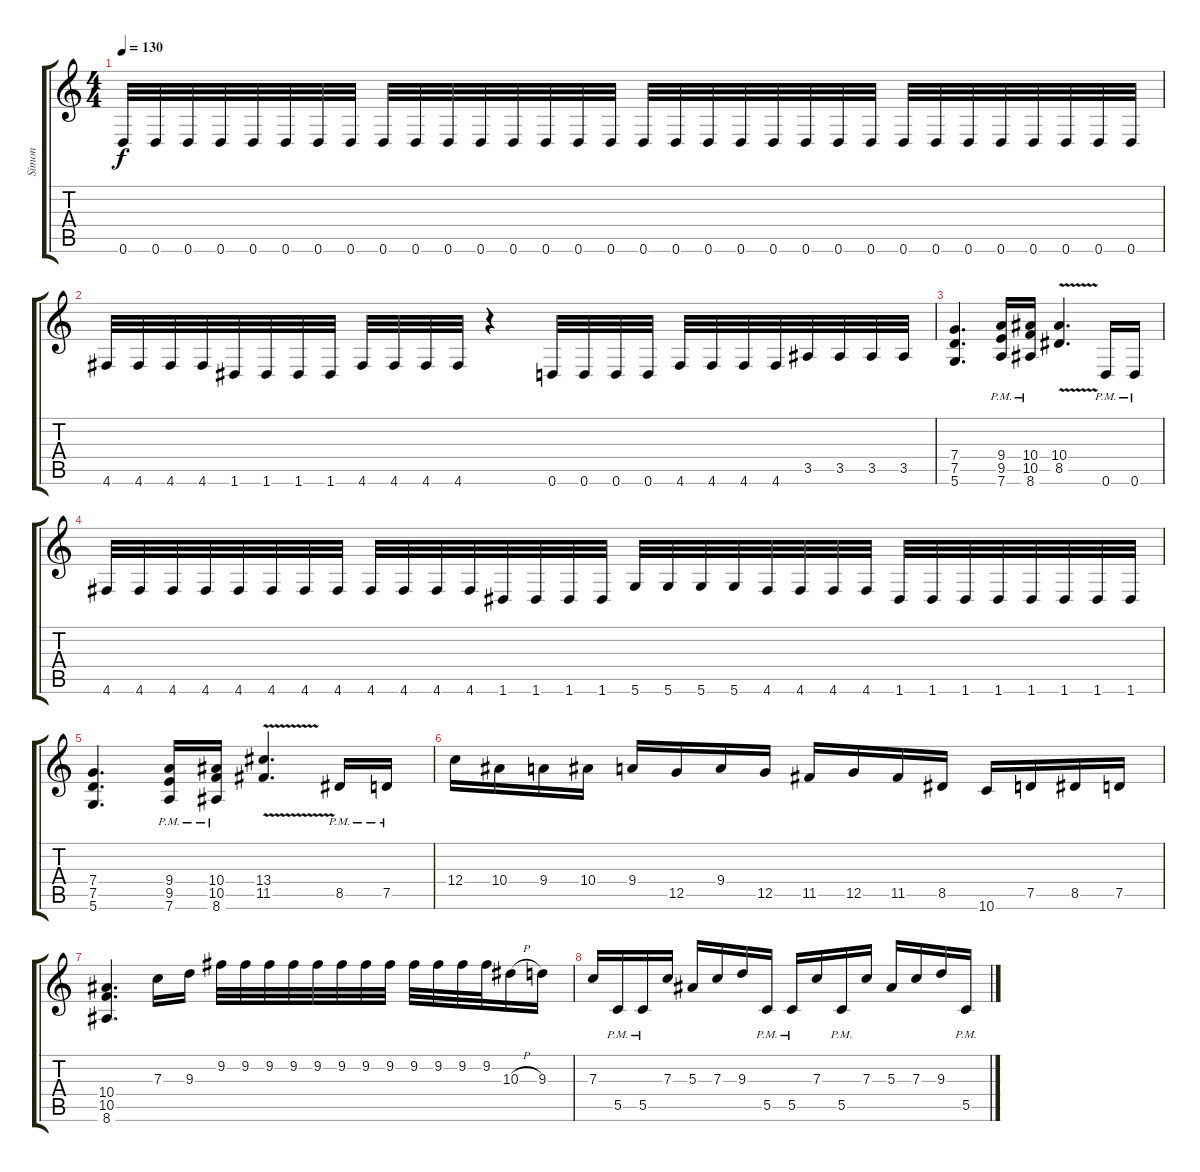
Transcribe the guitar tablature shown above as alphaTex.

\track ("Símon" "Símon") {instrument distortionguitar}
\staff {score tabs}
\tuning (D4 A3 F3 C3 G2 D2) {hide}
\ts (4 4)
\tempo 130
\clef g2
\ks c
0.6.32{dy f} 0.6.32 0.6.32 0.6.32 0.6.32 0.6.32 0.6.32 0.6.32 0.6.32 0.6.32 0.6.32 0.6.32 0.6.32 0.6.32 0.6.32 0.6.32 0.6.32 0.6.32 0.6.32 0.6.32 0.6.32 0.6.32 0.6.32 0.6.32 0.6.32 0.6.32 0.6.32 0.6.32 0.6.32 0.6.32 0.6.32 0.6.32 |
4.6.32 4.6.32 4.6.32 4.6.32 1.6.32 1.6.32 1.6.32 1.6.32 4.6.32 4.6.32 4.6.32 4.6.32 r.4 0.6.32 0.6.32 0.6.32 0.6.32 4.6.32 4.6.32 4.6.32 4.6.32 3.5.32 3.5.32 3.5.32 3.5.32 |
(7.4 7.5 5.6).4{d} (9.4{pm} 9.5{pm} 7.6{pm}).16 (10.4{pm} 10.5{pm} 8.6{pm}).16 (10.4{v} 8.5{v}).4{d} 0.6{pm}.16 0.6{pm}.16 |
4.6.32 4.6.32 4.6.32 4.6.32 4.6.32 4.6.32 4.6.32 4.6.32 4.6.32 4.6.32 4.6.32 4.6.32 1.6.32 1.6.32 1.6.32 1.6.32 5.6.32 5.6.32 5.6.32 5.6.32 4.6.32 4.6.32 4.6.32 4.6.32 1.6.32 1.6.32 1.6.32 1.6.32 1.6.32 1.6.32 1.6.32 1.6.32 |
(7.4 7.5 5.6).4{d} (9.4{pm} 9.5{pm} 7.6{pm}).16 (10.4{pm} 10.5{pm} 8.6{pm}).16 (13.4{v} 11.5{v}).4{d} 8.5{pm}.16 7.5{pm}.16 |
12.4.16 10.4.16 9.4.16 10.4.16 9.4.16 12.5.16 9.4.16 12.5.16 11.5.16 12.5.16 11.5.16 8.5.16 10.6.16 7.5.16 8.5.16 7.5.16 |
(10.4 10.5 8.6).4{d} 7.3.16 9.3.16 9.2.32 9.2.32 9.2.32 9.2.32 9.2.32 9.2.32 9.2.32 9.2.32 9.2.32 9.2.32 9.2.32 9.2.32 10.3{h}.16 9.3.16 |
7.3.16 5.5{pm}.16 5.5{pm}.16 7.3.16 5.3.16 7.3.16 9.3.16 5.5{pm}.16 5.5{pm}.16 7.3.16 5.5{pm}.16 7.3.16 5.3.16 7.3.16 9.3.16 5.5{pm}.16
